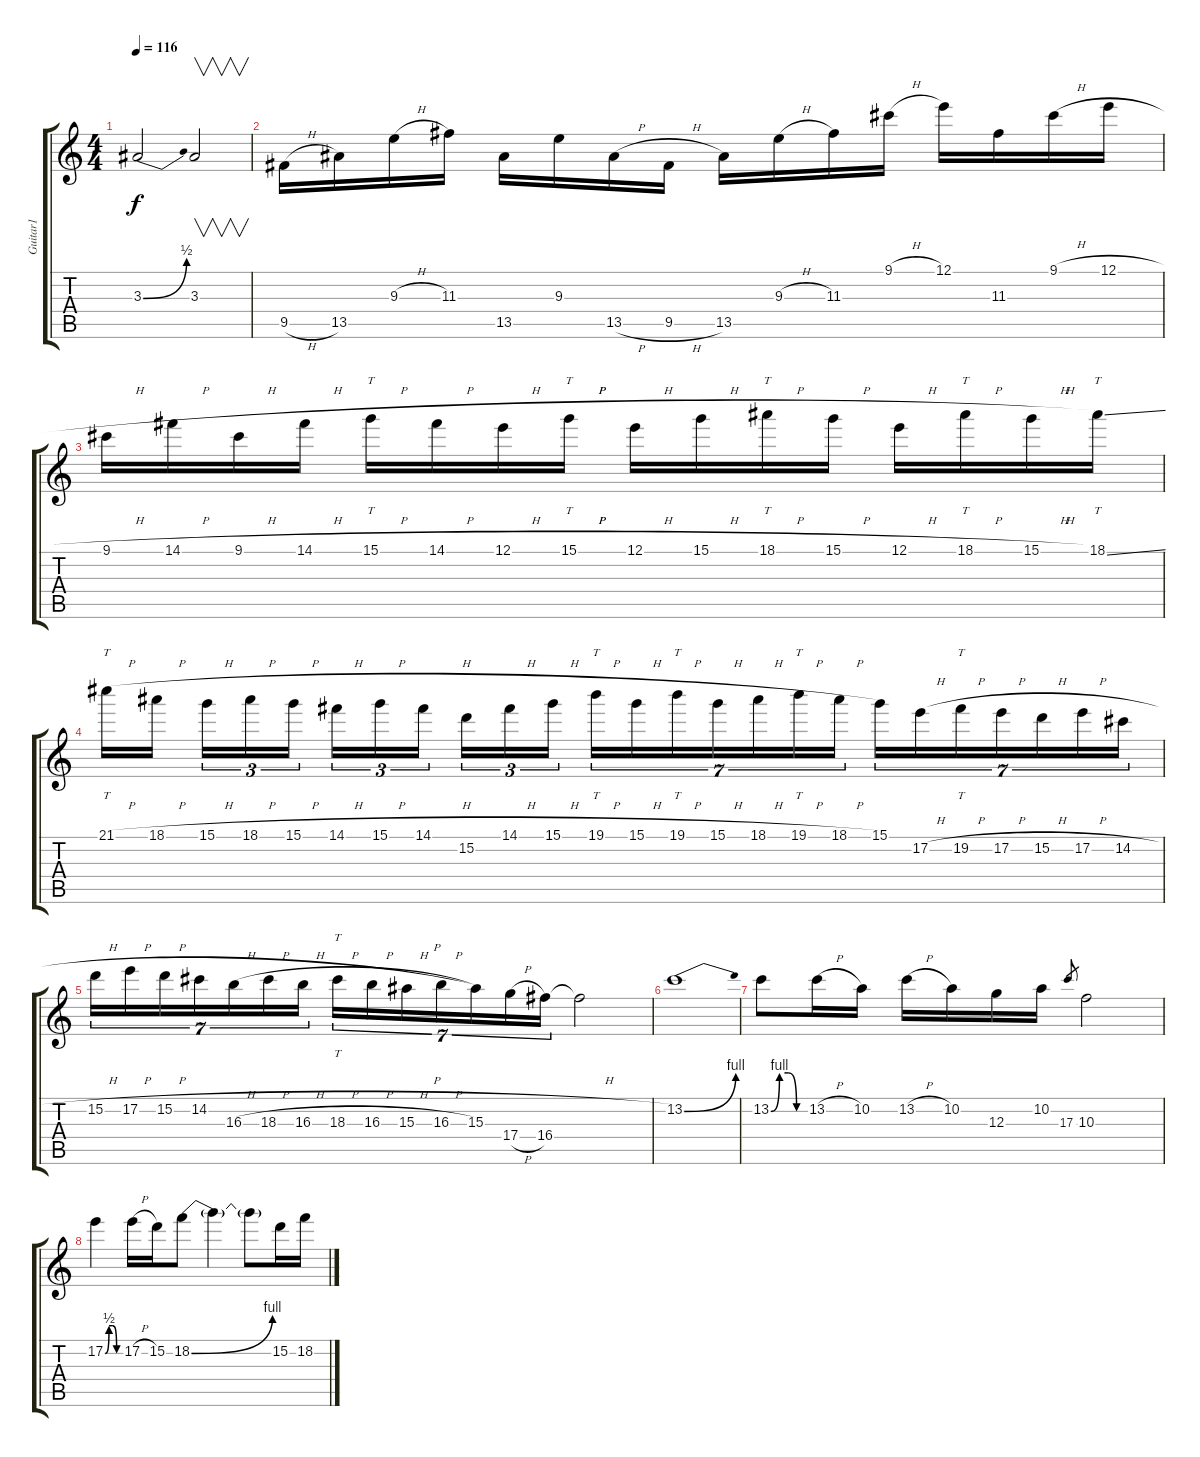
\track ("Guitar1" "Guitar1") {instrument distortionguitar}
\staff {score tabs}
\tuning (E4 B3 G3 D3 A2 E2) {hide}
\ts (4 4)
\tempo 116
\clef g2
\ks c
3.3{be (bend 0 0 60 2)}.2{dy f} 3.3.2{v} |
9.5{h}.16 13.5.16 9.3{h}.16 11.3.16 13.5.16 9.3.16 13.5{h}.16 9.5{h}.16 13.5.16 9.3{h}.16 11.3.16 9.1{h}.16 12.1.16 11.3.16 9.1{h}.16 12.1{h}.16 |
9.1{h}.16 14.1{h}.16 9.1{h}.16 14.1{h}.16 15.1{h}.16{tt} 14.1{h}.16 12.1{h}.16 15.1{h}.16{tt} 12.1{h}.16 15.1{h}.16 18.1{h}.16{tt} 15.1{h}.16 12.1{h}.16 18.1{h}.16{tt} 15.1{h}.16 18.1{ss}.16{tt} |
21.1{h}.16{tt} 18.1{h}.16 15.1{h}.16{tu (3 2)} 18.1{h}.16{tu (3 2)} 15.1{h}.16{tu (3 2)} 14.1{h}.16{tu (3 2)} 15.1{h}.16{tu (3 2)} 14.1{h}.16{tu (3 2)} 15.2.16{tu (3 2)} 14.1{h}.16{tu (3 2)} 15.1{h}.16{tu (3 2)} 19.1{h}.16{tt tu (7 4)} 15.1{h}.16{tu (7 4)} 19.1{h}.16{tt tu (7 4)} 15.1{h}.16{tu (7 4)} 18.1{h}.16{tu (7 4)} 19.1{h}.16{tt tu (7 4)} 18.1{h}.16{tu (7 4)} 15.1.16{tu (7 4)} 17.2{h}.16{tu (7 4)} 19.2{h}.16{tt tu (7 4)} 17.2{h}.16{tu (7 4)} 15.2{h}.16{tu (7 4)} 17.2{h}.16{tu (7 4)} 14.2{h}.16{tu (7 4)} |
15.2{h}.16{tu (7 4)} 17.2{h}.16{tu (7 4)} 15.2{h}.16{tu (7 4)} 14.2{h}.16{tu (7 4)} 16.3{h}.16{tu (7 4)} 18.3{h}.16{tu (7 4)} 16.3{h}.16{tu (7 4)} 18.3{h}.16{tt tu (7 4)} 16.3{h}.16{tu (7 4)} 15.3{h}.16{tu (7 4)} 16.3{h}.16{tu (7 4)} 15.3.16{tu (7 4)} 17.4{h}.16{tu (7 4)} 16.4.16{tu (7 4)} 16.4{t}.2 |
13.2{be (bend 0 0 60 4)}.1 |
13.2{be (custom 0 0 15 4 30 4 45 0 60 0)}.8 13.2{h}.16 10.2.16 13.2{h}.16 10.2.16 12.3.16 10.2.16 17.3.8{gr} 10.3.2 |
17.2{be (custom 0 0 15 2 30 2 45 0 60 0)}.4 17.2{h}.16 15.2.16 18.2{be (bend 0 0 60 4)}.8 18.2{t}.4 18.2{t}.8 15.2.16 18.2.16
